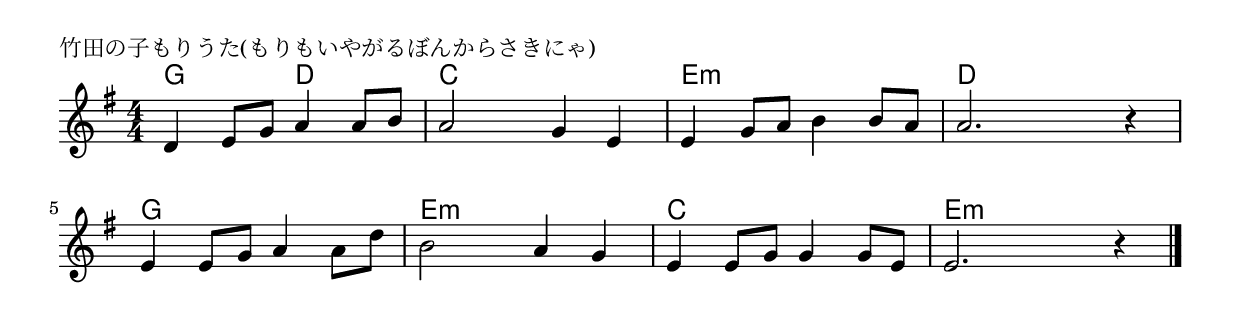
\version "2.18.2"
% 竹田の子もりうた(もりもいやがるぼんからさきにゃ)


\header {
piece = "竹田の子もりうた(もりもいやがるぼんからさきにゃ)"
}

melody =
\relative c' {
\key e \minor
\time 4/4
\set Score.tempoHideNote = ##t
\tempo 4=100
\numericTimeSignature
d4 e8 g a4 a8 b |
a2 g4 e |
e g8 a b4 b8 a |
a2 . r4 |
\break
e4 e8 g a4 a8 d |
b2 a4 g |
e e8 g g4 g8 e |
e2. r4



\bar "|."
}
\score {
<<
\chords {
\set noChordSymbol = ""
\set chordChanges=##t
%%
g4 g d d c c c c e:m e:m e:m e:m d d d d
g g g g e:m e:m e:m e:m c c c c e:m e:m e:m e:m

}
\new Staff {\melody}
>>
\layout {
line-width = #190
indent = 0\mm
}
\midi {}
}